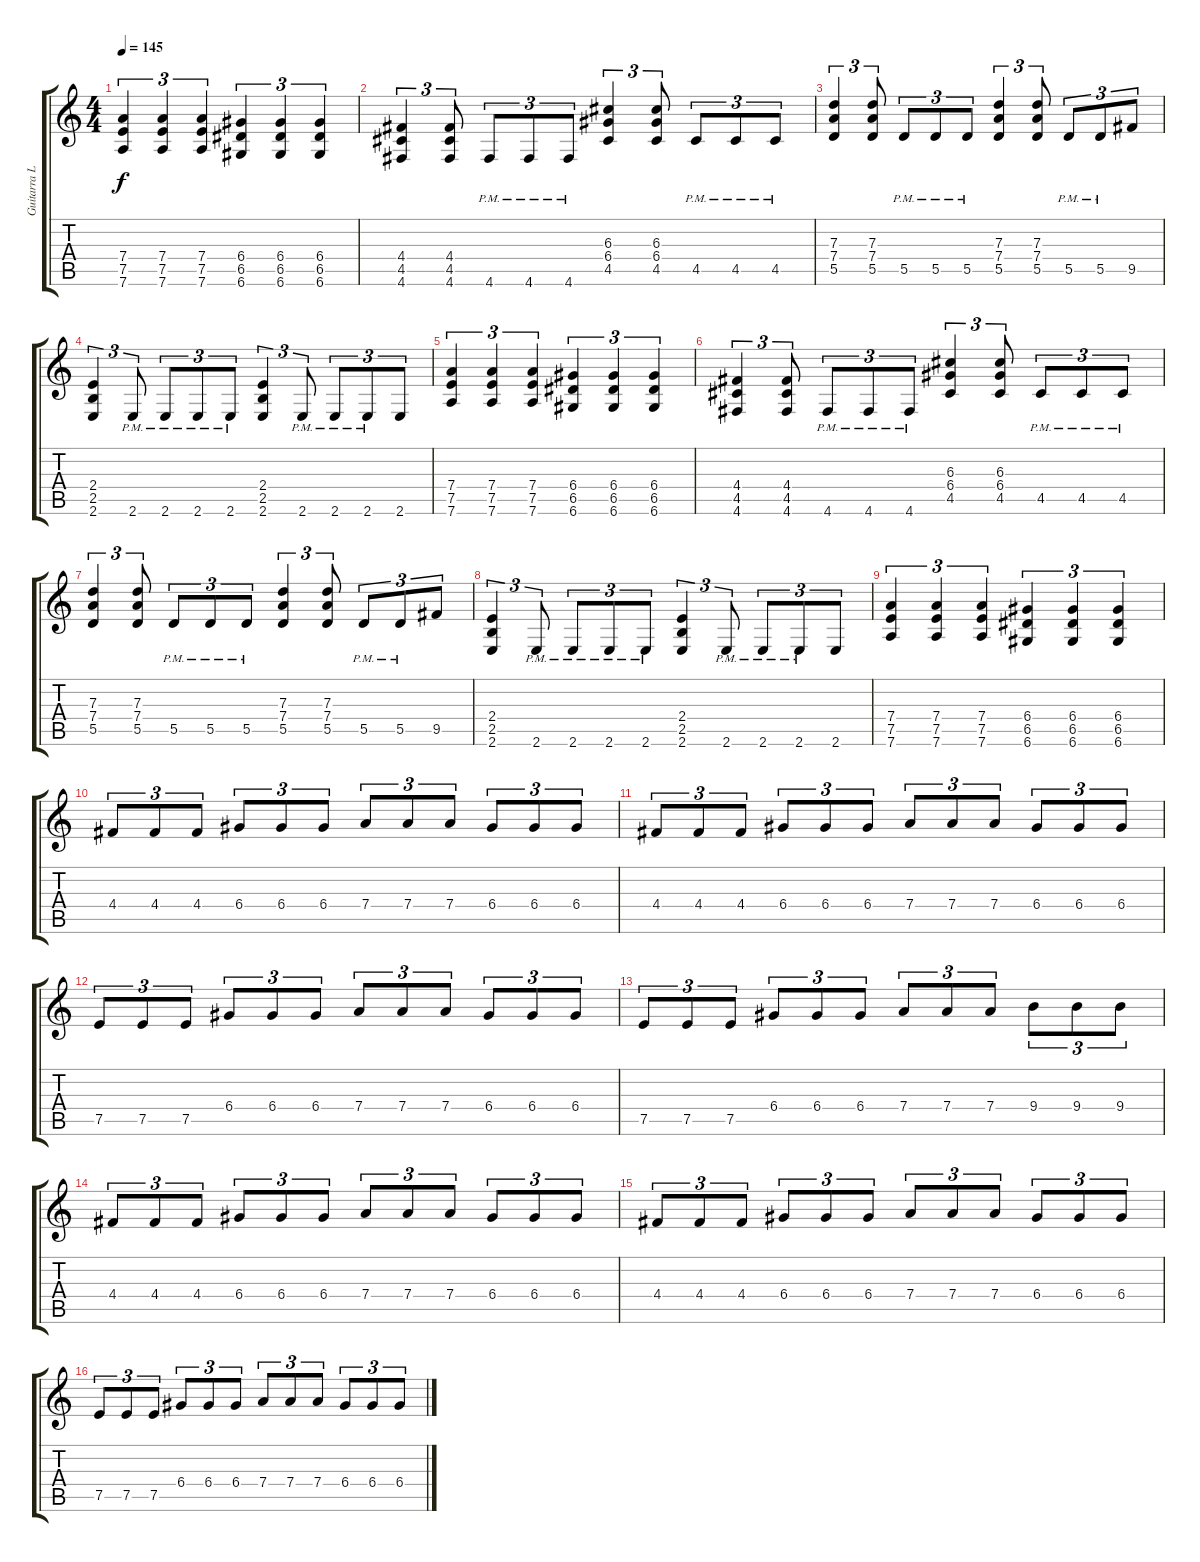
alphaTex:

\track ("Guitarra Lider" "Guitarra L") {instrument overdrivenguitar}
\staff {score tabs}
\tuning (E4 B3 G3 D3 A2 D2) {hide}
\ts (4 4)
\tempo 145
\clef g2
\ks c
(7.4 7.5 7.6).4{tu (3 2) dy f} (7.4 7.5 7.6).4{tu (3 2)} (7.4 7.5 7.6).4{tu (3 2)} (6.4 6.5 6.6).4{tu (3 2)} (6.4 6.5 6.6).4{tu (3 2)} (6.4 6.5 6.6).4{tu (3 2)} |
(4.4 4.5 4.6).4{tu (3 2)} (4.4 4.5 4.6).8{tu (3 2)} 4.6{pm}.8{tu (3 2)} 4.6{pm}.8{tu (3 2)} 4.6{pm}.8{tu (3 2)} (6.3 6.4 4.5).4{tu (3 2)} (6.3 6.4 4.5).8{tu (3 2)} 4.5{pm}.8{tu (3 2)} 4.5{pm}.8{tu (3 2)} 4.5{pm}.8{tu (3 2)} |
(7.3 7.4 5.5).4{tu (3 2)} (7.3 7.4 5.5).8{tu (3 2)} 5.5{pm}.8{tu (3 2)} 5.5{pm}.8{tu (3 2)} 5.5{pm}.8{tu (3 2)} (7.3 7.4 5.5).4{tu (3 2)} (7.3 7.4 5.5).8{tu (3 2)} 5.5{pm}.8{tu (3 2)} 5.5{pm}.8{tu (3 2)} 9.5.8{tu (3 2)} |
(2.4 2.5 2.6).4{tu (3 2)} 2.6{pm}.8{tu (3 2)} 2.6{pm}.8{tu (3 2)} 2.6{pm}.8{tu (3 2)} 2.6{pm}.8{tu (3 2)} (2.4 2.5 2.6).4{tu (3 2)} 2.6{pm}.8{tu (3 2)} 2.6{pm}.8{tu (3 2)} 2.6{pm}.8{tu (3 2)} 2.6.8{tu (3 2)} |
(7.4 7.5 7.6).4{tu (3 2)} (7.4 7.5 7.6).4{tu (3 2)} (7.4 7.5 7.6).4{tu (3 2)} (6.4 6.5 6.6).4{tu (3 2)} (6.4 6.5 6.6).4{tu (3 2)} (6.4 6.5 6.6).4{tu (3 2)} |
(4.4 4.5 4.6).4{tu (3 2)} (4.4 4.5 4.6).8{tu (3 2)} 4.6{pm}.8{tu (3 2)} 4.6{pm}.8{tu (3 2)} 4.6{pm}.8{tu (3 2)} (6.3 6.4 4.5).4{tu (3 2)} (6.3 6.4 4.5).8{tu (3 2)} 4.5{pm}.8{tu (3 2)} 4.5{pm}.8{tu (3 2)} 4.5{pm}.8{tu (3 2)} |
(7.3 7.4 5.5).4{tu (3 2)} (7.3 7.4 5.5).8{tu (3 2)} 5.5{pm}.8{tu (3 2)} 5.5{pm}.8{tu (3 2)} 5.5{pm}.8{tu (3 2)} (7.3 7.4 5.5).4{tu (3 2)} (7.3 7.4 5.5).8{tu (3 2)} 5.5{pm}.8{tu (3 2)} 5.5{pm}.8{tu (3 2)} 9.5.8{tu (3 2)} |
(2.4 2.5 2.6).4{tu (3 2)} 2.6{pm}.8{tu (3 2)} 2.6{pm}.8{tu (3 2)} 2.6{pm}.8{tu (3 2)} 2.6{pm}.8{tu (3 2)} (2.4 2.5 2.6).4{tu (3 2)} 2.6{pm}.8{tu (3 2)} 2.6{pm}.8{tu (3 2)} 2.6{pm}.8{tu (3 2)} 2.6.8{tu (3 2)} |
(7.4 7.5 7.6).4{tu (3 2)} (7.4 7.5 7.6).4{tu (3 2)} (7.4 7.5 7.6).4{tu (3 2)} (6.4 6.5 6.6).4{tu (3 2)} (6.4 6.5 6.6).4{tu (3 2)} (6.4 6.5 6.6).4{tu (3 2)} |
4.4.8{tu (3 2)} 4.4.8{tu (3 2)} 4.4.8{tu (3 2)} 6.4.8{tu (3 2)} 6.4.8{tu (3 2)} 6.4.8{tu (3 2)} 7.4.8{tu (3 2)} 7.4.8{tu (3 2)} 7.4.8{tu (3 2)} 6.4.8{tu (3 2)} 6.4.8{tu (3 2)} 6.4.8{tu (3 2)} |
4.4.8{tu (3 2)} 4.4.8{tu (3 2)} 4.4.8{tu (3 2)} 6.4.8{tu (3 2)} 6.4.8{tu (3 2)} 6.4.8{tu (3 2)} 7.4.8{tu (3 2)} 7.4.8{tu (3 2)} 7.4.8{tu (3 2)} 6.4.8{tu (3 2)} 6.4.8{tu (3 2)} 6.4.8{tu (3 2)} |
7.5.8{tu (3 2)} 7.5.8{tu (3 2)} 7.5.8{tu (3 2)} 6.4.8{tu (3 2)} 6.4.8{tu (3 2)} 6.4.8{tu (3 2)} 7.4.8{tu (3 2)} 7.4.8{tu (3 2)} 7.4.8{tu (3 2)} 6.4.8{tu (3 2)} 6.4.8{tu (3 2)} 6.4.8{tu (3 2)} |
7.5.8{tu (3 2)} 7.5.8{tu (3 2)} 7.5.8{tu (3 2)} 6.4.8{tu (3 2)} 6.4.8{tu (3 2)} 6.4.8{tu (3 2)} 7.4.8{tu (3 2)} 7.4.8{tu (3 2)} 7.4.8{tu (3 2)} 9.4.8{tu (3 2)} 9.4.8{tu (3 2)} 9.4.8{tu (3 2)} |
4.4.8{tu (3 2)} 4.4.8{tu (3 2)} 4.4.8{tu (3 2)} 6.4.8{tu (3 2)} 6.4.8{tu (3 2)} 6.4.8{tu (3 2)} 7.4.8{tu (3 2)} 7.4.8{tu (3 2)} 7.4.8{tu (3 2)} 6.4.8{tu (3 2)} 6.4.8{tu (3 2)} 6.4.8{tu (3 2)} |
4.4.8{tu (3 2)} 4.4.8{tu (3 2)} 4.4.8{tu (3 2)} 6.4.8{tu (3 2)} 6.4.8{tu (3 2)} 6.4.8{tu (3 2)} 7.4.8{tu (3 2)} 7.4.8{tu (3 2)} 7.4.8{tu (3 2)} 6.4.8{tu (3 2)} 6.4.8{tu (3 2)} 6.4.8{tu (3 2)} |
7.5.8{tu (3 2)} 7.5.8{tu (3 2)} 7.5.8{tu (3 2)} 6.4.8{tu (3 2)} 6.4.8{tu (3 2)} 6.4.8{tu (3 2)} 7.4.8{tu (3 2)} 7.4.8{tu (3 2)} 7.4.8{tu (3 2)} 6.4.8{tu (3 2)} 6.4.8{tu (3 2)} 6.4.8{tu (3 2)}
